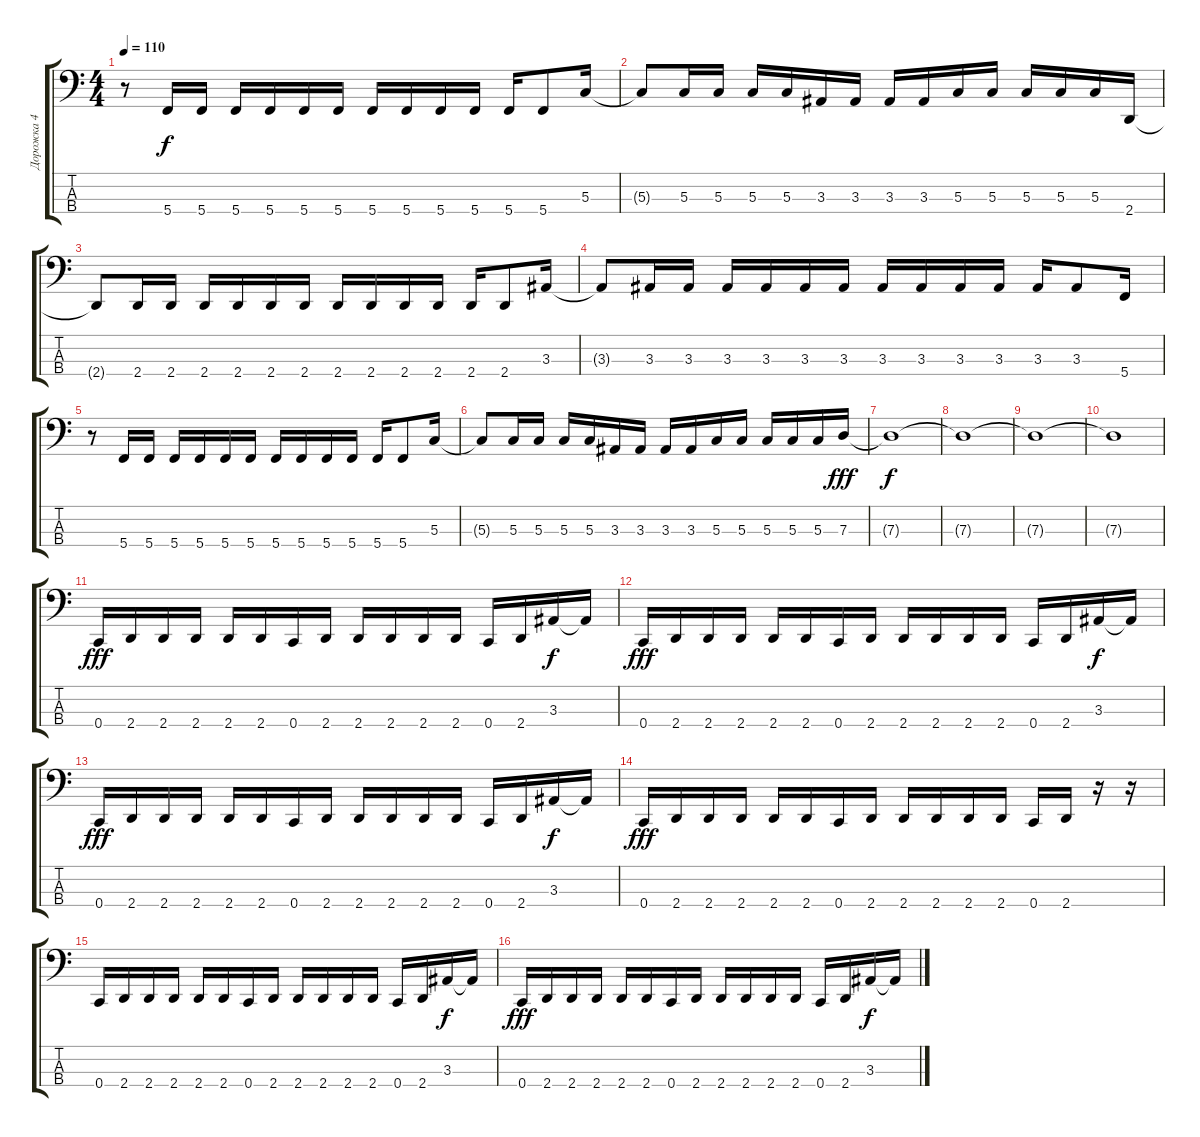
\track ("Дорожка 4" "Дорожка 4") {instrument electricbassfinger}
\staff {score tabs}
\tuning (F2 C2 G1 C1) {hide}
\ts (4 4)
\tempo 110
\clef f4
\ks c
r.8{dy f} 5.4.16 5.4.16 5.4.16 5.4.16 5.4.16 5.4.16 5.4.16 5.4.16 5.4.16 5.4.16 5.4.16 5.4.8 5.3.16 |
5.3{t}.8 5.3.16 5.3.16 5.3.16 5.3.16 3.3.16 3.3.16 3.3.16 3.3.16 5.3.16 5.3.16 5.3.16 5.3.16 5.3.16 2.4.16 |
2.4{t}.8 2.4.16 2.4.16 2.4.16 2.4.16 2.4.16 2.4.16 2.4.16 2.4.16 2.4.16 2.4.16 2.4.16 2.4.8 3.3.16 |
3.3{t}.8 3.3.16 3.3.16 3.3.16 3.3.16 3.3.16 3.3.16 3.3.16 3.3.16 3.3.16 3.3.16 3.3.16 3.3.8 5.4.16 |
r.8 5.4.16 5.4.16 5.4.16 5.4.16 5.4.16 5.4.16 5.4.16 5.4.16 5.4.16 5.4.16 5.4.16 5.4.8 5.3.16 |
5.3{t}.8 5.3.16 5.3.16 5.3.16 5.3.16 3.3.16 3.3.16 3.3.16 3.3.16 5.3.16 5.3.16 5.3.16 5.3.16 5.3.16 7.3.16{dy fff} |
7.3{t}.1{dy f} |
7.3{t}.1 |
7.3{t}.1 |
7.3{t}.1 |
0.4.16{dy fff} 2.4.16 2.4.16 2.4.16 2.4.16 2.4.16 0.4.16 2.4.16 2.4.16 2.4.16 2.4.16 2.4.16 0.4.16 2.4.16 3.3.16{dy f} 3.3{t}.16 |
0.4.16{dy fff} 2.4.16 2.4.16 2.4.16 2.4.16 2.4.16 0.4.16 2.4.16 2.4.16 2.4.16 2.4.16 2.4.16 0.4.16 2.4.16 3.3.16{dy f} 3.3{t}.16 |
0.4.16{dy fff} 2.4.16 2.4.16 2.4.16 2.4.16 2.4.16 0.4.16 2.4.16 2.4.16 2.4.16 2.4.16 2.4.16 0.4.16 2.4.16 3.3.16{dy f} 3.3{t}.16 |
0.4.16{dy fff} 2.4.16 2.4.16 2.4.16 2.4.16 2.4.16 0.4.16 2.4.16 2.4.16 2.4.16 2.4.16 2.4.16 0.4.16 2.4.16 r.16 r.16 |
0.4.16 2.4.16 2.4.16 2.4.16 2.4.16 2.4.16 0.4.16 2.4.16 2.4.16 2.4.16 2.4.16 2.4.16 0.4.16 2.4.16 3.3.16{dy f} 3.3{t}.16 |
0.4.16{dy fff} 2.4.16 2.4.16 2.4.16 2.4.16 2.4.16 0.4.16 2.4.16 2.4.16 2.4.16 2.4.16 2.4.16 0.4.16 2.4.16 3.3.16{dy f} 3.3{t}.16
